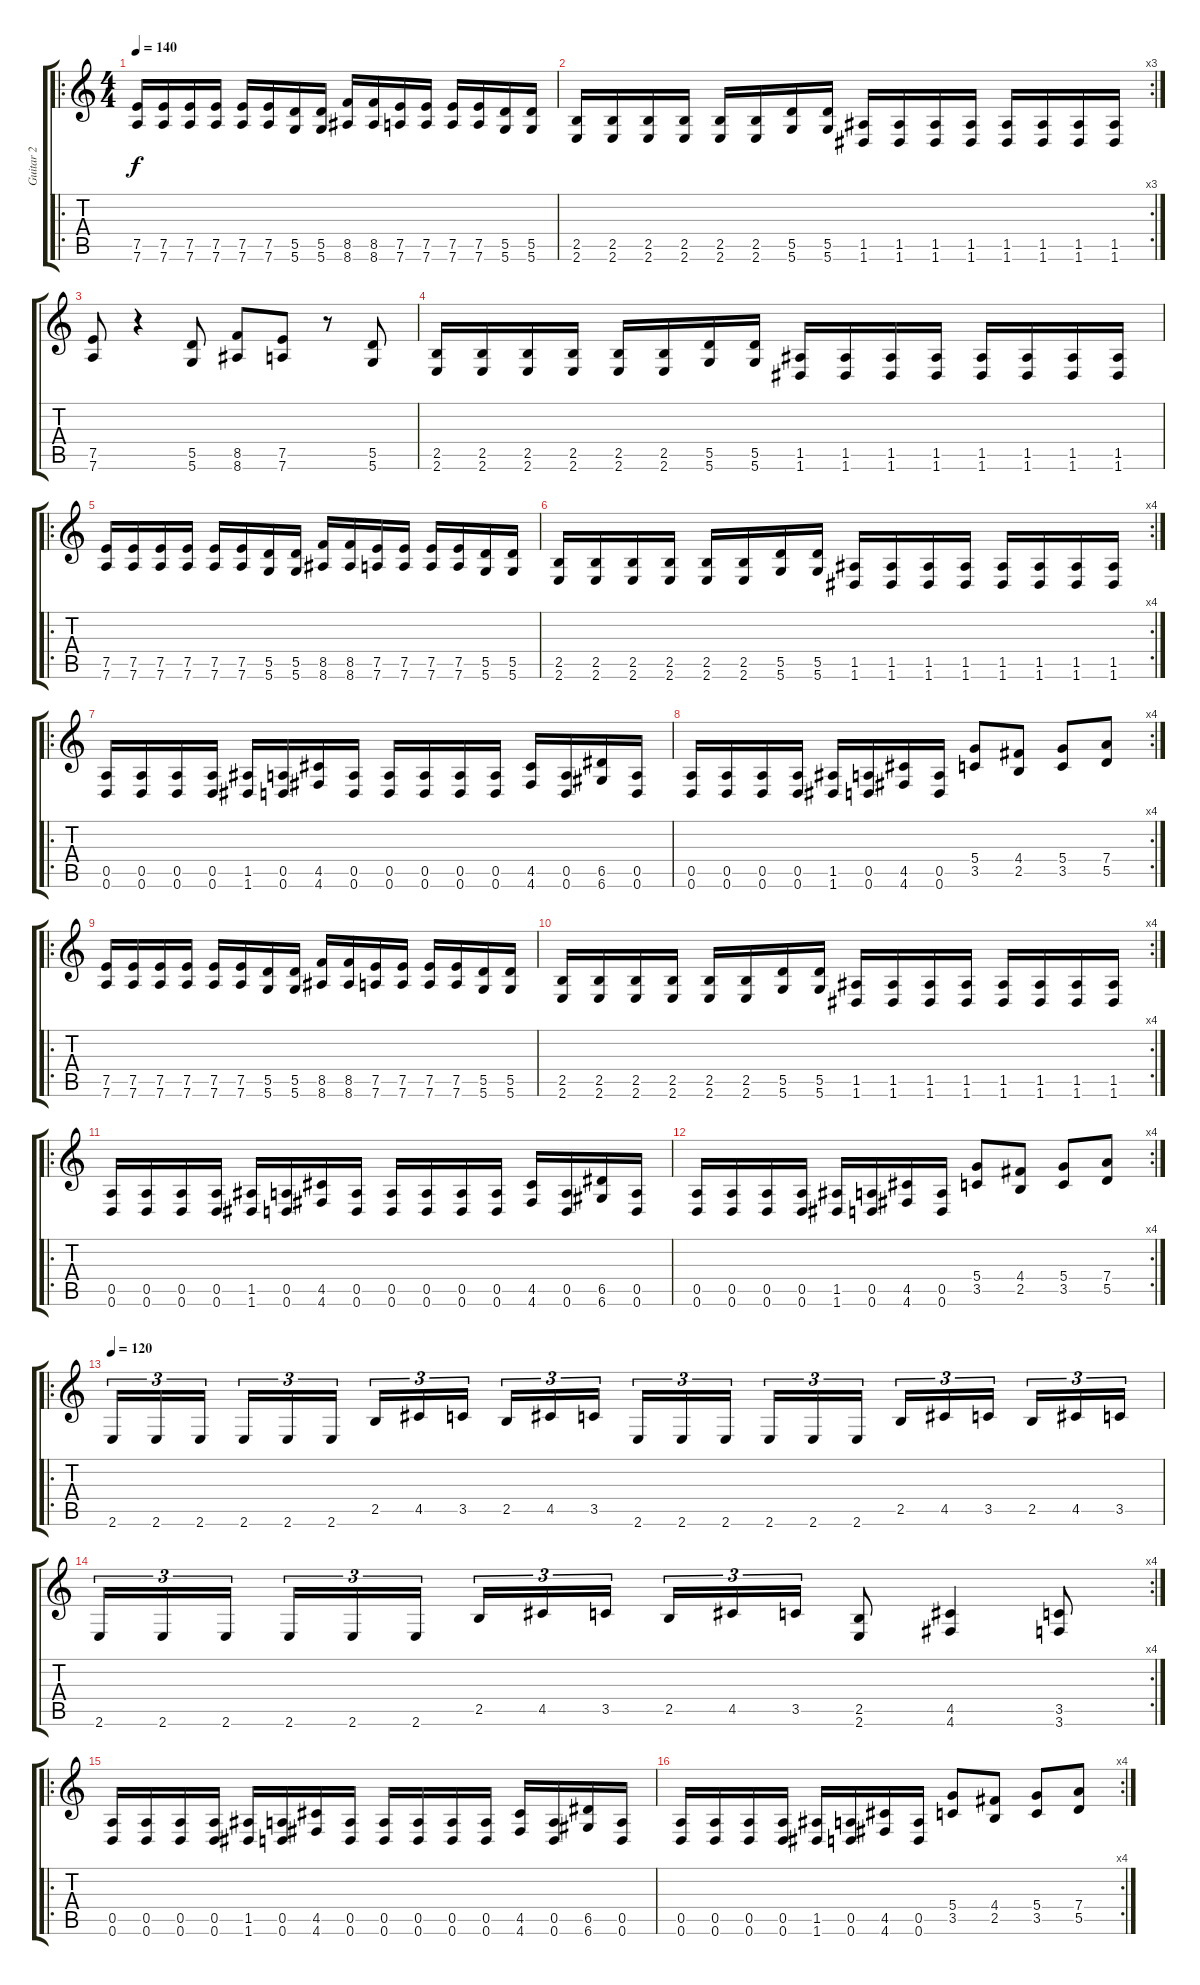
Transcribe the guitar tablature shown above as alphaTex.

\track ("Guitar 2" "Guitar 2") {instrument distortionguitar}
\staff {score tabs}
\tuning (E4 B3 G3 D3 A2 D2) {hide}
\ro
\ts (4 4)
\tempo 140
\clef g2
\ks c
(7.5 7.6).16{dy f} (7.5 7.6).16 (7.5 7.6).16 (7.5 7.6).16 (7.5 7.6).16 (7.5 7.6).16 (5.5 5.6).16 (5.5 5.6).16 (8.5 8.6).16 (8.5 8.6).16 (7.5 7.6).16 (7.5 7.6).16 (7.5 7.6).16 (7.5 7.6).16 (5.5 5.6).16 (5.5 5.6).16 |
\rc 3
(2.5 2.6).16 (2.5 2.6).16 (2.5 2.6).16 (2.5 2.6).16 (2.5 2.6).16 (2.5 2.6).16 (5.5 5.6).16 (5.5 5.6).16 (1.5 1.6).16 (1.5 1.6).16 (1.5 1.6).16 (1.5 1.6).16 (1.5 1.6).16 (1.5 1.6).16 (1.5 1.6).16 (1.5 1.6).16 |
(7.5 7.6).8 r.4 (5.5 5.6).8 (8.5 8.6).8 (7.5 7.6).8 r.8 (5.5 5.6).8 |
(2.5 2.6).16 (2.5 2.6).16 (2.5 2.6).16 (2.5 2.6).16 (2.5 2.6).16 (2.5 2.6).16 (5.5 5.6).16 (5.5 5.6).16 (1.5 1.6).16 (1.5 1.6).16 (1.5 1.6).16 (1.5 1.6).16 (1.5 1.6).16 (1.5 1.6).16 (1.5 1.6).16 (1.5 1.6).16 |
\ro
(7.5 7.6).16 (7.5 7.6).16 (7.5 7.6).16 (7.5 7.6).16 (7.5 7.6).16 (7.5 7.6).16 (5.5 5.6).16 (5.5 5.6).16 (8.5 8.6).16 (8.5 8.6).16 (7.5 7.6).16 (7.5 7.6).16 (7.5 7.6).16 (7.5 7.6).16 (5.5 5.6).16 (5.5 5.6).16 |
\rc 4
(2.5 2.6).16 (2.5 2.6).16 (2.5 2.6).16 (2.5 2.6).16 (2.5 2.6).16 (2.5 2.6).16 (5.5 5.6).16 (5.5 5.6).16 (1.5 1.6).16 (1.5 1.6).16 (1.5 1.6).16 (1.5 1.6).16 (1.5 1.6).16 (1.5 1.6).16 (1.5 1.6).16 (1.5 1.6).16 |
\ro
(0.5 0.6).16 (0.5 0.6).16 (0.5 0.6).16 (0.5 0.6).16 (1.5 1.6).16 (0.5 0.6).16 (4.5 4.6).16 (0.5 0.6).16 (0.5 0.6).16 (0.5 0.6).16 (0.5 0.6).16 (0.5 0.6).16 (4.5 4.6).16 (0.5 0.6).16 (6.5 6.6).16 (0.5 0.6).16 |
\rc 4
(0.5 0.6).16 (0.5 0.6).16 (0.5 0.6).16 (0.5 0.6).16 (1.5 1.6).16 (0.5 0.6).16 (4.5 4.6).16 (0.5 0.6).16 (5.4 3.5).8 (4.4 2.5).8 (5.4 3.5).8 (7.4 5.5).8 |
\ro
(7.5 7.6).16 (7.5 7.6).16 (7.5 7.6).16 (7.5 7.6).16 (7.5 7.6).16 (7.5 7.6).16 (5.5 5.6).16 (5.5 5.6).16 (8.5 8.6).16 (8.5 8.6).16 (7.5 7.6).16 (7.5 7.6).16 (7.5 7.6).16 (7.5 7.6).16 (5.5 5.6).16 (5.5 5.6).16 |
\rc 4
(2.5 2.6).16 (2.5 2.6).16 (2.5 2.6).16 (2.5 2.6).16 (2.5 2.6).16 (2.5 2.6).16 (5.5 5.6).16 (5.5 5.6).16 (1.5 1.6).16 (1.5 1.6).16 (1.5 1.6).16 (1.5 1.6).16 (1.5 1.6).16 (1.5 1.6).16 (1.5 1.6).16 (1.5 1.6).16 |
\ro
(0.5 0.6).16 (0.5 0.6).16 (0.5 0.6).16 (0.5 0.6).16 (1.5 1.6).16 (0.5 0.6).16 (4.5 4.6).16 (0.5 0.6).16 (0.5 0.6).16 (0.5 0.6).16 (0.5 0.6).16 (0.5 0.6).16 (4.5 4.6).16 (0.5 0.6).16 (6.5 6.6).16 (0.5 0.6).16 |
\rc 4
(0.5 0.6).16 (0.5 0.6).16 (0.5 0.6).16 (0.5 0.6).16 (1.5 1.6).16 (0.5 0.6).16 (4.5 4.6).16 (0.5 0.6).16 (5.4 3.5).8 (4.4 2.5).8 (5.4 3.5).8 (7.4 5.5).8 |
\ro
\tempo 120
2.6.16{tu (3 2)} 2.6.16{tu (3 2)} 2.6.16{tu (3 2)} 2.6.16{tu (3 2)} 2.6.16{tu (3 2)} 2.6.16{tu (3 2)} 2.5.16{tu (3 2)} 4.5.16{tu (3 2)} 3.5.16{tu (3 2)} 2.5.16{tu (3 2)} 4.5.16{tu (3 2)} 3.5.16{tu (3 2)} 2.6.16{tu (3 2)} 2.6.16{tu (3 2)} 2.6.16{tu (3 2)} 2.6.16{tu (3 2)} 2.6.16{tu (3 2)} 2.6.16{tu (3 2)} 2.5.16{tu (3 2)} 4.5.16{tu (3 2)} 3.5.16{tu (3 2)} 2.5.16{tu (3 2)} 4.5.16{tu (3 2)} 3.5.16{tu (3 2)} |
\rc 4
2.6.16{tu (3 2)} 2.6.16{tu (3 2)} 2.6.16{tu (3 2)} 2.6.16{tu (3 2)} 2.6.16{tu (3 2)} 2.6.16{tu (3 2)} 2.5.16{tu (3 2)} 4.5.16{tu (3 2)} 3.5.16{tu (3 2)} 2.5.16{tu (3 2)} 4.5.16{tu (3 2)} 3.5.16{tu (3 2)} (2.5 2.6).8 (4.5 4.6).4 (3.5 3.6).8 |
\ro
(0.5 0.6).16 (0.5 0.6).16 (0.5 0.6).16 (0.5 0.6).16 (1.5 1.6).16 (0.5 0.6).16 (4.5 4.6).16 (0.5 0.6).16 (0.5 0.6).16 (0.5 0.6).16 (0.5 0.6).16 (0.5 0.6).16 (4.5 4.6).16 (0.5 0.6).16 (6.5 6.6).16 (0.5 0.6).16 |
\rc 4
(0.5 0.6).16 (0.5 0.6).16 (0.5 0.6).16 (0.5 0.6).16 (1.5 1.6).16 (0.5 0.6).16 (4.5 4.6).16 (0.5 0.6).16 (5.4 3.5).8 (4.4 2.5).8 (5.4 3.5).8 (7.4 5.5).8
